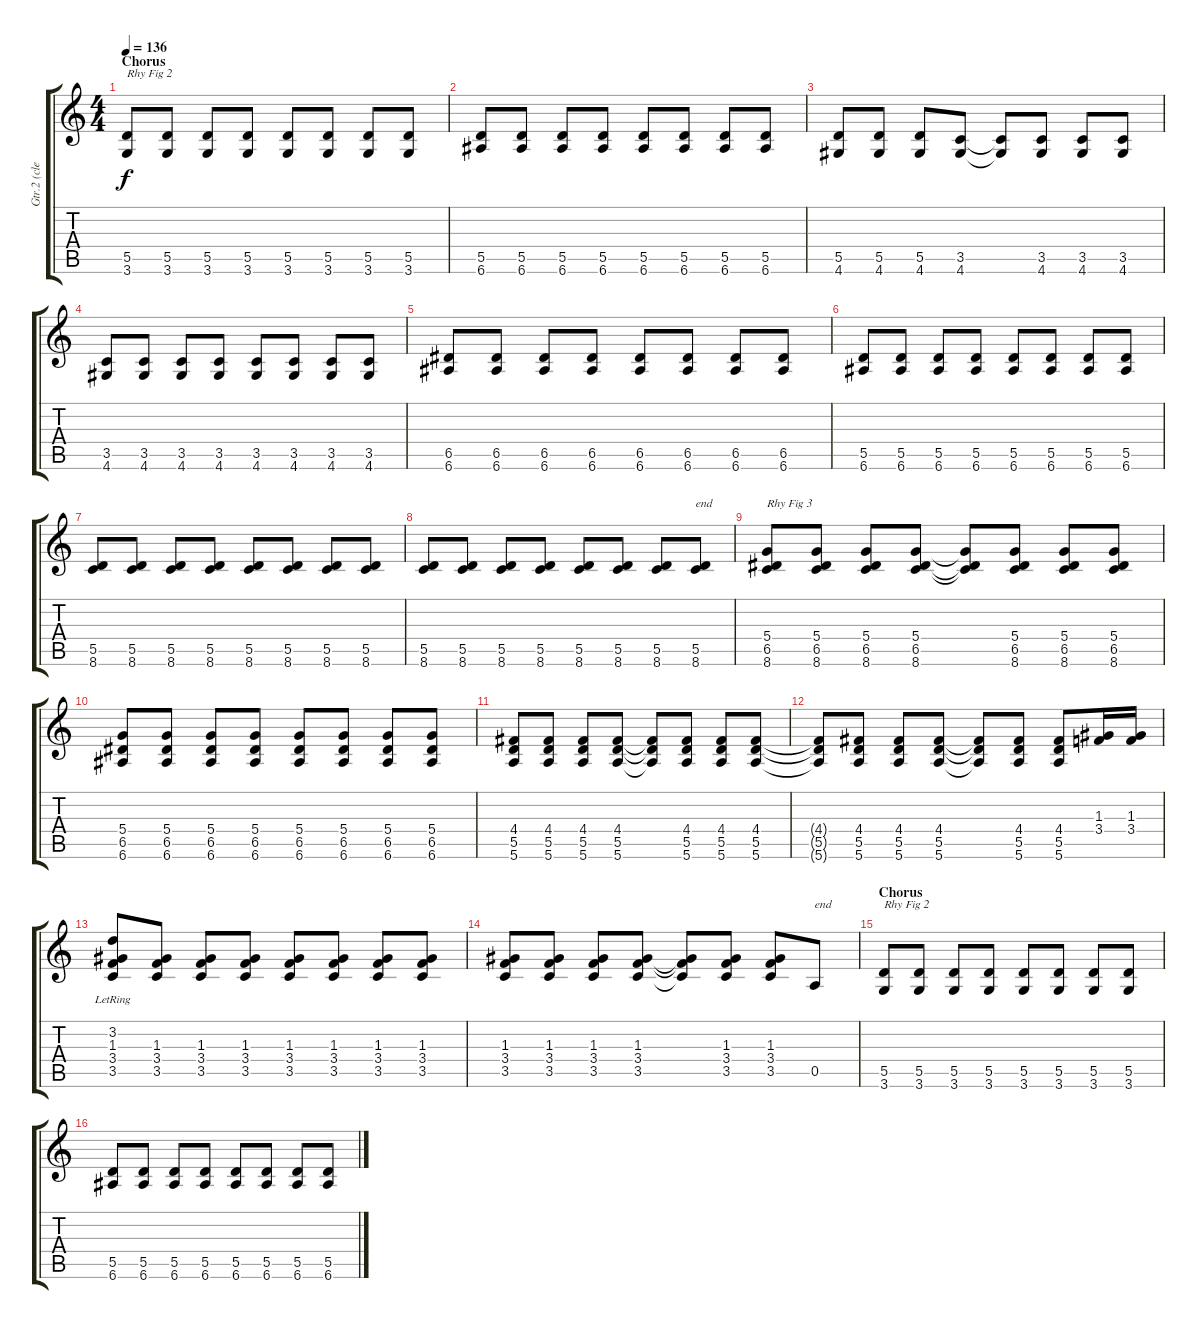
\track ("Gtr.2 (clean)" "Gtr.2 (cle") {instrument electricguitarjazz}
\staff {score tabs}
\tuning (E4 B3 G3 D3 A2 E2) {hide}
\ts (4 4)
\section ("" "Chorus")
\tempo 136
\clef g2
\ks c
(5.5 3.6).8{txt "Rhy Fig 2" dy f} (5.5 3.6).8 (5.5 3.6).8 (5.5 3.6).8 (5.5 3.6).8 (5.5 3.6).8 (5.5 3.6).8 (5.5 3.6).8 |
(5.5 6.6).8 (5.5 6.6).8 (5.5 6.6).8 (5.5 6.6).8 (5.5 6.6).8 (5.5 6.6).8 (5.5 6.6).8 (5.5 6.6).8 |
(5.5 4.6).8 (5.5 4.6).8 (5.5 4.6).8 (3.5 4.6).8 (3.5{t} 4.6{t}).8 (3.5 4.6).8 (3.5 4.6).8 (3.5 4.6).8 |
(3.5 4.6).8 (3.5 4.6).8 (3.5 4.6).8 (3.5 4.6).8 (3.5 4.6).8 (3.5 4.6).8 (3.5 4.6).8 (3.5 4.6).8 |
(6.5 6.6).8 (6.5 6.6).8 (6.5 6.6).8 (6.5 6.6).8 (6.5 6.6).8 (6.5 6.6).8 (6.5 6.6).8 (6.5 6.6).8 |
(5.5 6.6).8 (5.5 6.6).8 (5.5 6.6).8 (5.5 6.6).8 (5.5 6.6).8 (5.5 6.6).8 (5.5 6.6).8 (5.5 6.6).8 |
(5.5 8.6).8 (5.5 8.6).8 (5.5 8.6).8 (5.5 8.6).8 (5.5 8.6).8 (5.5 8.6).8 (5.5 8.6).8 (5.5 8.6).8 |
(5.5 8.6).8 (5.5 8.6).8 (5.5 8.6).8 (5.5 8.6).8 (5.5 8.6).8 (5.5 8.6).8 (5.5 8.6).8 (5.5 8.6).8{txt "end"} |
(5.4 6.5 8.6).8{txt "Rhy Fig 3"} (5.4 6.5 8.6).8 (5.4 6.5 8.6).8 (5.4 6.5 8.6).8 (5.4{t} 6.5{t} 8.6{t}).8 (5.4 6.5 8.6).8 (5.4 6.5 8.6).8 (5.4 6.5 8.6).8 |
(5.4 6.5 6.6).8 (5.4 6.5 6.6).8 (5.4 6.5 6.6).8 (5.4 6.5 6.6).8 (5.4 6.5 6.6).8 (5.4 6.5 6.6).8 (5.4 6.5 6.6).8 (5.4 6.5 6.6).8 |
(4.4 5.5 5.6).8 (4.4 5.5 5.6).8 (4.4 5.5 5.6).8 (4.4 5.5 5.6).8 (4.4{t} 5.5{t} 5.6{t}).8 (4.4 5.5 5.6).8 (4.4 5.5 5.6).8 (4.4 5.5 5.6).8 |
(4.4{t} 5.5{t} 5.6{t}).8 (4.4 5.5 5.6).8 (4.4 5.5 5.6).8 (4.4 5.5 5.6).8 (4.4{t} 5.5{t} 5.6{t}).8 (4.4 5.5 5.6).8 (4.4 5.5 5.6).8 (1.3 3.4).16 (1.3 3.4).16 |
(3.2{lr} 1.3 3.4 3.5).8 (1.3 3.4 3.5).8 (1.3 3.4 3.5).8 (1.3 3.4 3.5).8 (1.3 3.4 3.5).8 (1.3 3.4 3.5).8 (1.3 3.4 3.5).8 (1.3 3.4 3.5).8 |
(1.3 3.4 3.5).8 (1.3 3.4 3.5).8 (1.3 3.4 3.5).8 (1.3 3.4 3.5).8 (1.3{t} 3.4{t} 3.5{t}).8 (1.3 3.4 3.5).8 (1.3 3.4 3.5).8 0.5.8{txt "end"} |
\section ("" "Chorus")
(5.5 3.6).8{txt "Rhy Fig 2"} (5.5 3.6).8 (5.5 3.6).8 (5.5 3.6).8 (5.5 3.6).8 (5.5 3.6).8 (5.5 3.6).8 (5.5 3.6).8 |
(5.5 6.6).8 (5.5 6.6).8 (5.5 6.6).8 (5.5 6.6).8 (5.5 6.6).8 (5.5 6.6).8 (5.5 6.6).8 (5.5 6.6).8
